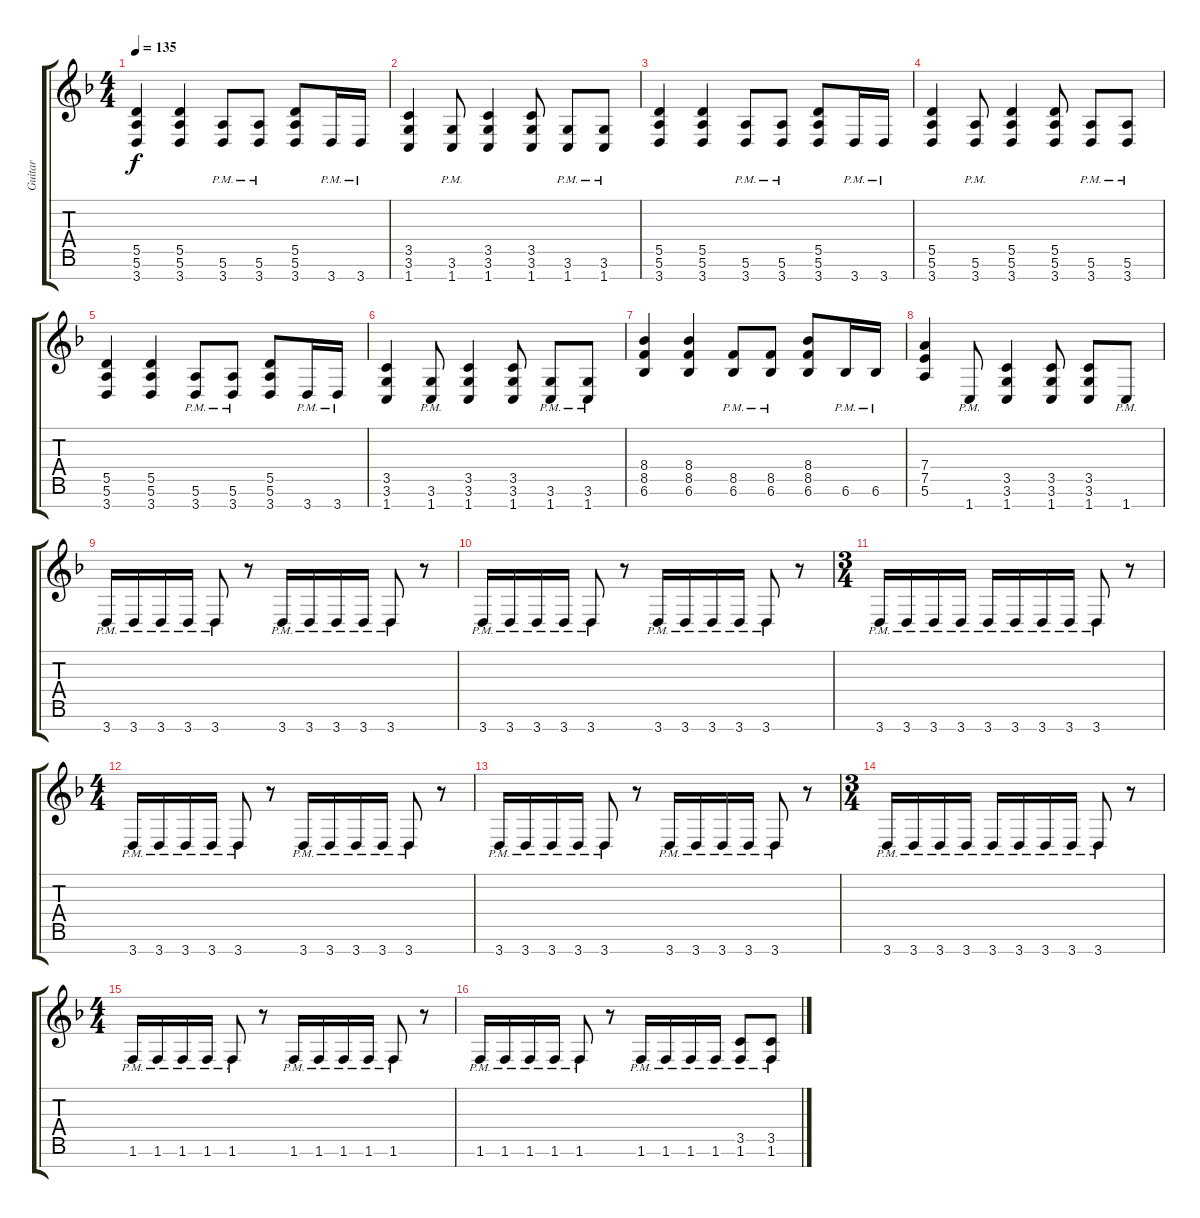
\track ("Guitar" "Guitar") {instrument distortionguitar}
\staff {score tabs}
\tuning (E4 B3 G3 D3 A2 E2 B1) {hide}
\ts (4 4)
\tempo 135
\clef g2
\ks dminor
(5.5 5.6 3.7).4{dy f} (5.5 5.6 3.7).4 (5.6{pm} 3.7{pm}).8 (5.6{pm} 3.7{pm}).8 (5.5 5.6 3.7).8 3.7{pm}.16 3.7{pm}.16 |
(3.5 3.6 1.7).4 (3.6{pm} 1.7{pm}).8 (3.5 3.6 1.7).4 (3.5 3.6 1.7).8 (3.6{pm} 1.7{pm}).8 (3.6{pm} 1.7{pm}).8 |
(5.5 5.6 3.7).4 (5.5 5.6 3.7).4 (5.6{pm} 3.7{pm}).8 (5.6{pm} 3.7{pm}).8 (5.5 5.6 3.7).8 3.7{pm}.16 3.7{pm}.16 |
(5.5 5.6 3.7).4 (5.6{pm} 3.7{pm}).8 (5.5 5.6 3.7).4 (5.5 5.6 3.7).8 (5.6{pm} 3.7{pm}).8 (5.6{pm} 3.7{pm}).8 |
(5.5 5.6 3.7).4 (5.5 5.6 3.7).4 (5.6{pm} 3.7{pm}).8 (5.6{pm} 3.7{pm}).8 (5.5 5.6 3.7).8 3.7{pm}.16 3.7{pm}.16 |
(3.5 3.6 1.7).4 (3.6{pm} 1.7{pm}).8 (3.5 3.6 1.7).4 (3.5 3.6 1.7).8 (3.6{pm} 1.7{pm}).8 (3.6{pm} 1.7{pm}).8 |
(8.4 8.5 6.6).4 (8.4 8.5 6.6).4 (8.5{pm} 6.6{pm}).8 (8.5{pm} 6.6{pm}).8 (8.4 8.5 6.6).8 6.6{pm}.16 6.6{pm}.16 |
(7.4 7.5 5.6).4 1.7{pm}.8 (3.5 3.6 1.7).4 (3.5 3.6 1.7).8 (3.5 3.6 1.7).8 1.7{pm}.8 |
3.7{pm}.16 3.7{pm}.16 3.7{pm}.16 3.7{pm}.16 3.7{pm}.8 r.8 3.7{pm}.16 3.7{pm}.16 3.7{pm}.16 3.7{pm}.16 3.7{pm}.8 r.8 |
3.7{pm}.16 3.7{pm}.16 3.7{pm}.16 3.7{pm}.16 3.7{pm}.8 r.8 3.7{pm}.16 3.7{pm}.16 3.7{pm}.16 3.7{pm}.16 3.7{pm}.8 r.8 |
\ts (3 4)
3.7{pm}.16 3.7{pm}.16 3.7{pm}.16 3.7{pm}.16 3.7{pm}.16 3.7{pm}.16 3.7{pm}.16 3.7{pm}.16 3.7{pm}.8 r.8 |
\ts (4 4)
3.7{pm}.16 3.7{pm}.16 3.7{pm}.16 3.7{pm}.16 3.7{pm}.8 r.8 3.7{pm}.16 3.7{pm}.16 3.7{pm}.16 3.7{pm}.16 3.7{pm}.8 r.8 |
3.7{pm}.16 3.7{pm}.16 3.7{pm}.16 3.7{pm}.16 3.7{pm}.8 r.8 3.7{pm}.16 3.7{pm}.16 3.7{pm}.16 3.7{pm}.16 3.7{pm}.8 r.8 |
\ts (3 4)
3.7{pm}.16 3.7{pm}.16 3.7{pm}.16 3.7{pm}.16 3.7{pm}.16 3.7{pm}.16 3.7{pm}.16 3.7{pm}.16 3.7{pm}.8 r.8 |
\ts (4 4)
1.6{pm}.16 1.6{pm}.16 1.6{pm}.16 1.6{pm}.16 1.6{pm}.8 r.8 1.6{pm}.16 1.6{pm}.16 1.6{pm}.16 1.6{pm}.16 1.6{pm}.8 r.8 |
1.6{pm}.16 1.6{pm}.16 1.6{pm}.16 1.6{pm}.16 1.6{pm}.8 r.8 1.6{pm}.16 1.6{pm}.16 1.6{pm}.16 1.6{pm}.16 (3.5{pm} 1.6{pm}).8 (3.5{pm} 1.6{pm}).8
